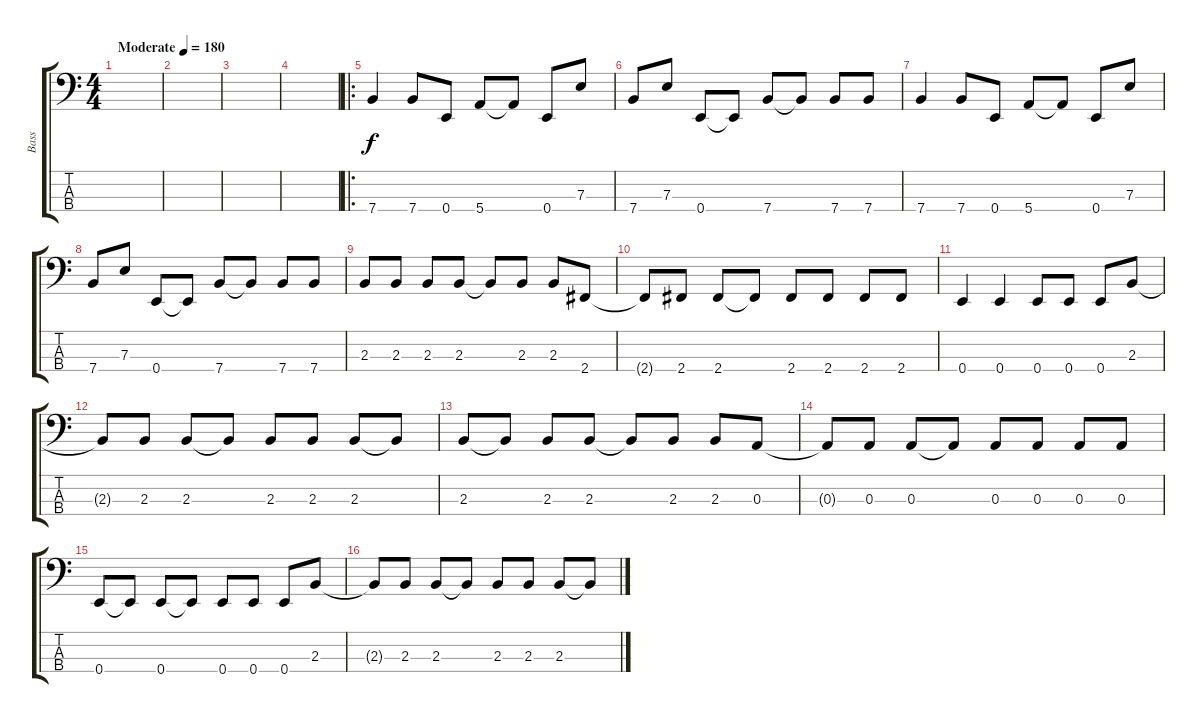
\track ("Bass" "Bass") {instrument electricbasspick}
\staff {score tabs}
\tuning (G2 D2 A1 E1) {hide}
\ts (4 4)
\tempo (180 "Moderate")
\clef f4
\ks c
|
|
|
|
\ro
7.4.4 7.4.8 0.4.8 5.4.8 5.4{t}.8 0.4.8 7.3.8 |
7.4.8 7.3.8 0.4.8 0.4{t}.8 7.4.8 7.4{t}.8 7.4.8 7.4.8 |
7.4.4 7.4.8 0.4.8 5.4.8 5.4{t}.8 0.4.8 7.3.8 |
7.4.8 7.3.8 0.4.8 0.4{t}.8 7.4.8 7.4{t}.8 7.4.8 7.4.8 |
2.3.8 2.3.8 2.3.8 2.3.8 2.3{t}.8 2.3.8 2.3.8 2.4.8 |
2.4{t}.8 2.4.8 2.4.8 2.4{t}.8 2.4.8 2.4.8 2.4.8 2.4.8 |
0.4.4 0.4.4 0.4.8 0.4.8 0.4.8 2.3.8 |
2.3{t}.8 2.3.8 2.3.8 2.3{t}.8 2.3.8 2.3.8 2.3.8 2.3{t}.8 |
2.3.8 2.3{t}.8 2.3.8 2.3.8 2.3{t}.8 2.3.8 2.3.8 0.3.8 |
0.3{t}.8 0.3.8 0.3.8 0.3{t}.8 0.3.8 0.3.8 0.3.8 0.3.8 |
0.4.8 0.4{t}.8 0.4.8 0.4{t}.8 0.4.8 0.4.8 0.4.8 2.3.8 |
2.3{t}.8 2.3.8 2.3.8 2.3{t}.8 2.3.8 2.3.8 2.3.8 2.3{t}.8
